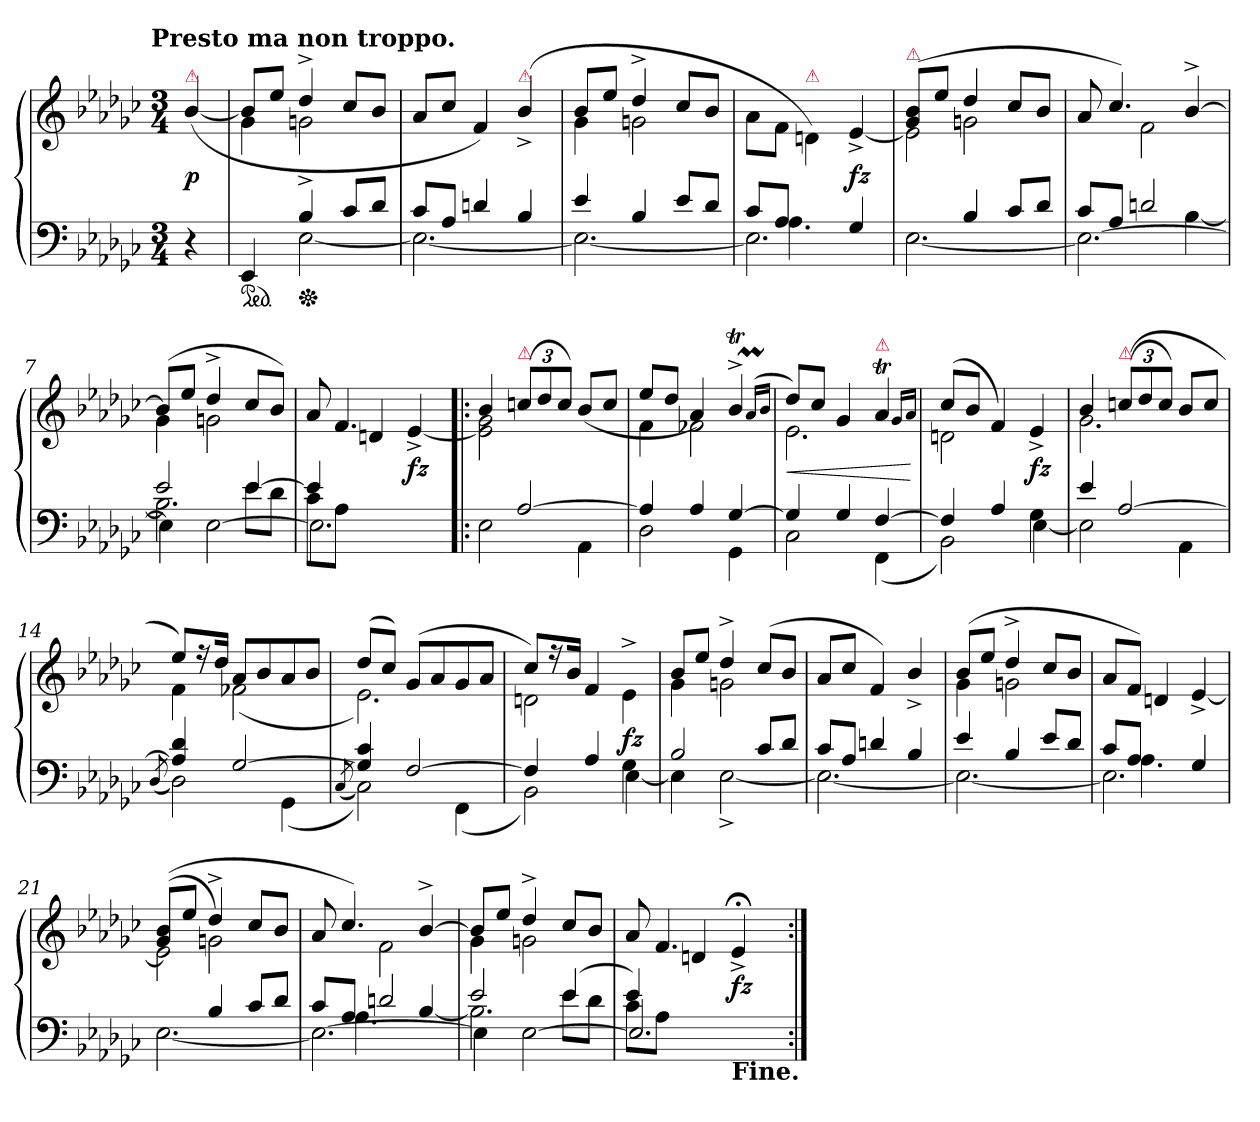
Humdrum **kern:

**kern	**kern	**dynam
*part1	*part1	*part1
*staff2	*staff1	*staff1/2
*clefF4	*clefG2	*
*k[b-e-a-d-g-c-]	*k[b-e-a-d-g-c-]	*
*e-:	*e-:	*
!!LO:TX:omd:t=Presto ma non troppo.
*M3/4	*M3/4	*
*MM228	*MM228	*
=	=	=
!	!LO:TX:a:color=crimson:t=⚠	!
4r	(>[4b-/	p
=1	=1	=1
*^	*^	*
!LO:TX:a:color=crimson:t=⚠	!	!	!	!
*ped	*	*	*	*
4ryy	4EE-	8b-L]	4g-	.
.	.	8ee-J	.	.
*Xped	*	*	*	*
4B-^>	[2E-	4dd-^	2gn	.
8c-L	.	8cc-L	.	.
8d-J	.	8b-J	.	.
*	*	*v	*v	*
=2	=2	=2	=2
8c-L	2.E-_	8a-/L	.
8A-J	.	8cc-J	.
4dn	.	4f)	.
!	!	!LO:TX:a:color=crimson:t=⚠	!
4B-	.	(4b-^/	.
=3	=3	=3	=3
*	*	*^	*
4e-	2.E-_	8b-L	4g-	.
.	.	8ee-J	.	.
4B-	.	4dd-^	2gn	.
8e-L	.	8cc-L	.	.
8d-J	.	8b-J	.	.
*	*	*v	*v	*
=4	=4	=4	=4
*	*^	*	*
8c-L	8ryy	2.E-\]	8a-\L	.
8A-J	4.A-	.	8fJ	.
!	!	!	!LO:TX:a:color=crimson:t=⚠	!
4ryy	.	.	4dn\)	.
4G-/	4ryy	.	[4e-^>	fz
*	*v	*v	*	*
=5	=5	=5	=5
*	*	*^	*
*	*	*	*^	*
!	!	!LO:TX:a:color=crimson:t=⚠	!	!	!
4ryy	[2.E-	4ryy	(>8g-/ 8b-/L	2e-\]	.
.	.	.	8ee-J	.	.
4B-	.	4dd-	2gn	.	.
8c-L	.	8cc-/L	.	4ryy	.
8d-J	.	8b-J	.	.	.
*	*	*	*v	*v	*
=6	=6	=6	=6	=6
*	*^	*	*	*
8c-L	2ryy	2.E-\_	8a-	4ryy	.
8A-J	.	.	4.cc-)	.	.
2dn	.	.	.	2f	.
.	[4B-	.	[4b-^	.	.
=7	=7	=7	=7	=7	=7
*	*	*^	*	*	*
2e-	2.B-]	4E-\]	2ryy	(8b-L]	4g-	.
.	.	.	.	8ee-J	.	.
.	.	[2E-\	.	4dd-^	2gn	.
[4e-	.	.	8e-L	8cc-L	.	.
.	.	.	8d-J	8b-J)	.	.
*	*	*v	*v	*	*	*
=8	=8	=8	=8	=8	=8
4e-]	8c-L	2.E-\]	8a-	4ryy	.
.	8A-J	.	4.f	.	.
2ryy	2ryy	.	.	4dn/	.
.	.	.	[4e-^>	4ryy	fz
*	*v	*v	*	*	*
=9!|:	=9!|:	=9!|:	=9!|:	=9!|:
4ryy	2E-	4b-	2e-] 2g-	.
!	!	!LO:TX:a:color=crimson:t=⚠	!	!
[2A-	.	(<12ccnL	.	.
.	.	12dd-	.	.
.	.	12ccJ)	.	.
.	4AA-	(>8b-/L	4ryy	.
.	.	8ccJ	.	.
=10	=10	=10	=10	=10
4A-]	2D-	8ee-L	4f	.
.	.	8dd-J	.	.
4A-	.	4a-)	2f-X	.
[4G-	4GG-	4b-t^<	.	.
.	.	(<16qa-M/LL	.	.
.	.	16qb-/JJ	.	.
=11	=11	=11	=11	=11
4G-]	2C-	8dd-L)	2.e-	<
.	.	8cc-J	.	.
4G-	.	4g-	.	.
!	!	!LO:TX:a:color=crimson:t=⚠	!	!
[4F	(<4FF	4a-T	.	.
*v	*v	*	*	*
*	*v	*v	*
.	16qg-/LL	.
.	16qa-/JJ	.
.	.	[
=12	=12	=12
*^	*^	*
4F]	2BB-)	(<8cc-L	2dn	.
.	.	8b-J	.	.
4A-	.	4f)	.	.
4G-\	[4E-	4e-^>	4ryy	fz
=13	=13	=13	=13	=13
4e-	2E-]	4b-	2.g-	.
!	!	!LO:TX:a:color=crimson:t=⚠	!	!
[2A-	.	(<(<12ccnL	.	.
.	.	12dd-	.	.
.	.	12ccJ)	.	.
.	4AA-	8b-L	.	.
.	.	8ccJ	.	.
=14	=14	=14	=14	=14
(<8qD-/	.	.	.	.
4A-] 4d-	2D-)	8ee-L)	4f	.
.	.	16r	.	.
.	.	16dd-Jk	.	.
[2G-	.	8a-L	(2f-X	.
.	.	8b-	.	.
.	(4GG-	8a-	.	.
.	.	8b-J	.	.
=15	=15	=15	=15	=15
(<8qC-/	.	.	.	.
4G-] 4c-	2C-))	(<8dd-L	2.e-)	.
.	.	8cc-J)	.	.
[2F	.	(<8g-L	.	.
.	.	8a-	.	.
.	(4FF	8g-	.	.
.	.	8a-J	.	.
=16	=16	=16	=16	=16
4F]	2BB-)	8cc-L)	2dn	.
.	.	16r	.	.
.	.	16b-Jk	.	.
4A-	.	4f	.	.
4G-\	[4E-	4e-^\	4ryy	fz
=17	=17	=17	=17	=17
2B-	4E-]	8b-L	4g-	.
.	.	8ee-J	.	.
.	[2E-^>	4dd-^	2gn	.
8c-L	.	(8cc-L	.	.
8d-J	.	8b-J	.	.
*	*	*v	*v	*
=18	=18	=18	=18
8c-L	2.E-_	8a-/L	.
8A-J	.	8cc-J	.
4dn	.	4f)	.
4B-	.	4b-^>/	.
=19	=19	=19	=19
*	*	*^	*
4e-	2.E-_	(8b-L	4g-	.
.	.	8ee-J	.	.
4B-	.	4dd-^	2gn	.
8e-L	.	8cc-L	.	.
8d-J	.	8b-J	.	.
*	*	*v	*v	*
=20	=20	=20	=20
*	*^	*	*
8c-L	8ryy	2.E-\]	8a-L	.
8A-J	4.A-	.	8fJ)	.
2ryy	.	.	4dn	.
.	4G-/	.	[4e-^>	.
*	*v	*v	*	*
=21	=21	=21	=21
*	*	*^	*
*	*	*	*^	*
4ryy	[2.E-	4ryy	(<(>8g-/ 8b-/L	2e-\]	.
.	.	.	8ee-J	.	.
4B-	.	4dd-^	2gn)	.	.
8c-L	.	4ryy	.	8cc-/L	.
8d-J	.	.	.	8b-/J	.
*	*	*	*v	*v	*
=22	=22	=22	=22	=22
*	*^	*	*	*
8c-L	8ryy	2.E-\_	8a-	4ryy	.
8A-J	4.A-	.	4.cc-)	.	.
2dn	.	.	.	2f	.
.	[4B-/	.	[4b-^	.	.
=23	=23	=23	=23	=23	=23
*	*	*^	*	*	*
2e-	2.B-]	4E-\]	2ryy	8b-L]	4g-	.
.	.	.	.	8ee-J	.	.
.	.	[2E-\	.	4dd-^	2gn	.
(>4e-	.	.	8e-L	8cc-L	.	.
.	.	.	8d-J	8b-J	.	.
=24	=24	=24	=24	=24	=24	=24
8c-\L	4e-/)	2.E-]	2ryy	8a-	4ryy	.
8A-J	.	.	.	4.f	.	.
2ryy	2ryy	.	.	.	4dn/	.
!	!	!	!LO:TX:b:B:t=Fine.	!	!	!
.	.	.	4ryy	4e-;<^>	4ryy	fz
*v	*v	*v	*v	*	*	*
*	*v	*v	*
=:|!	=:|!	=:|!
*-	*-	*-
